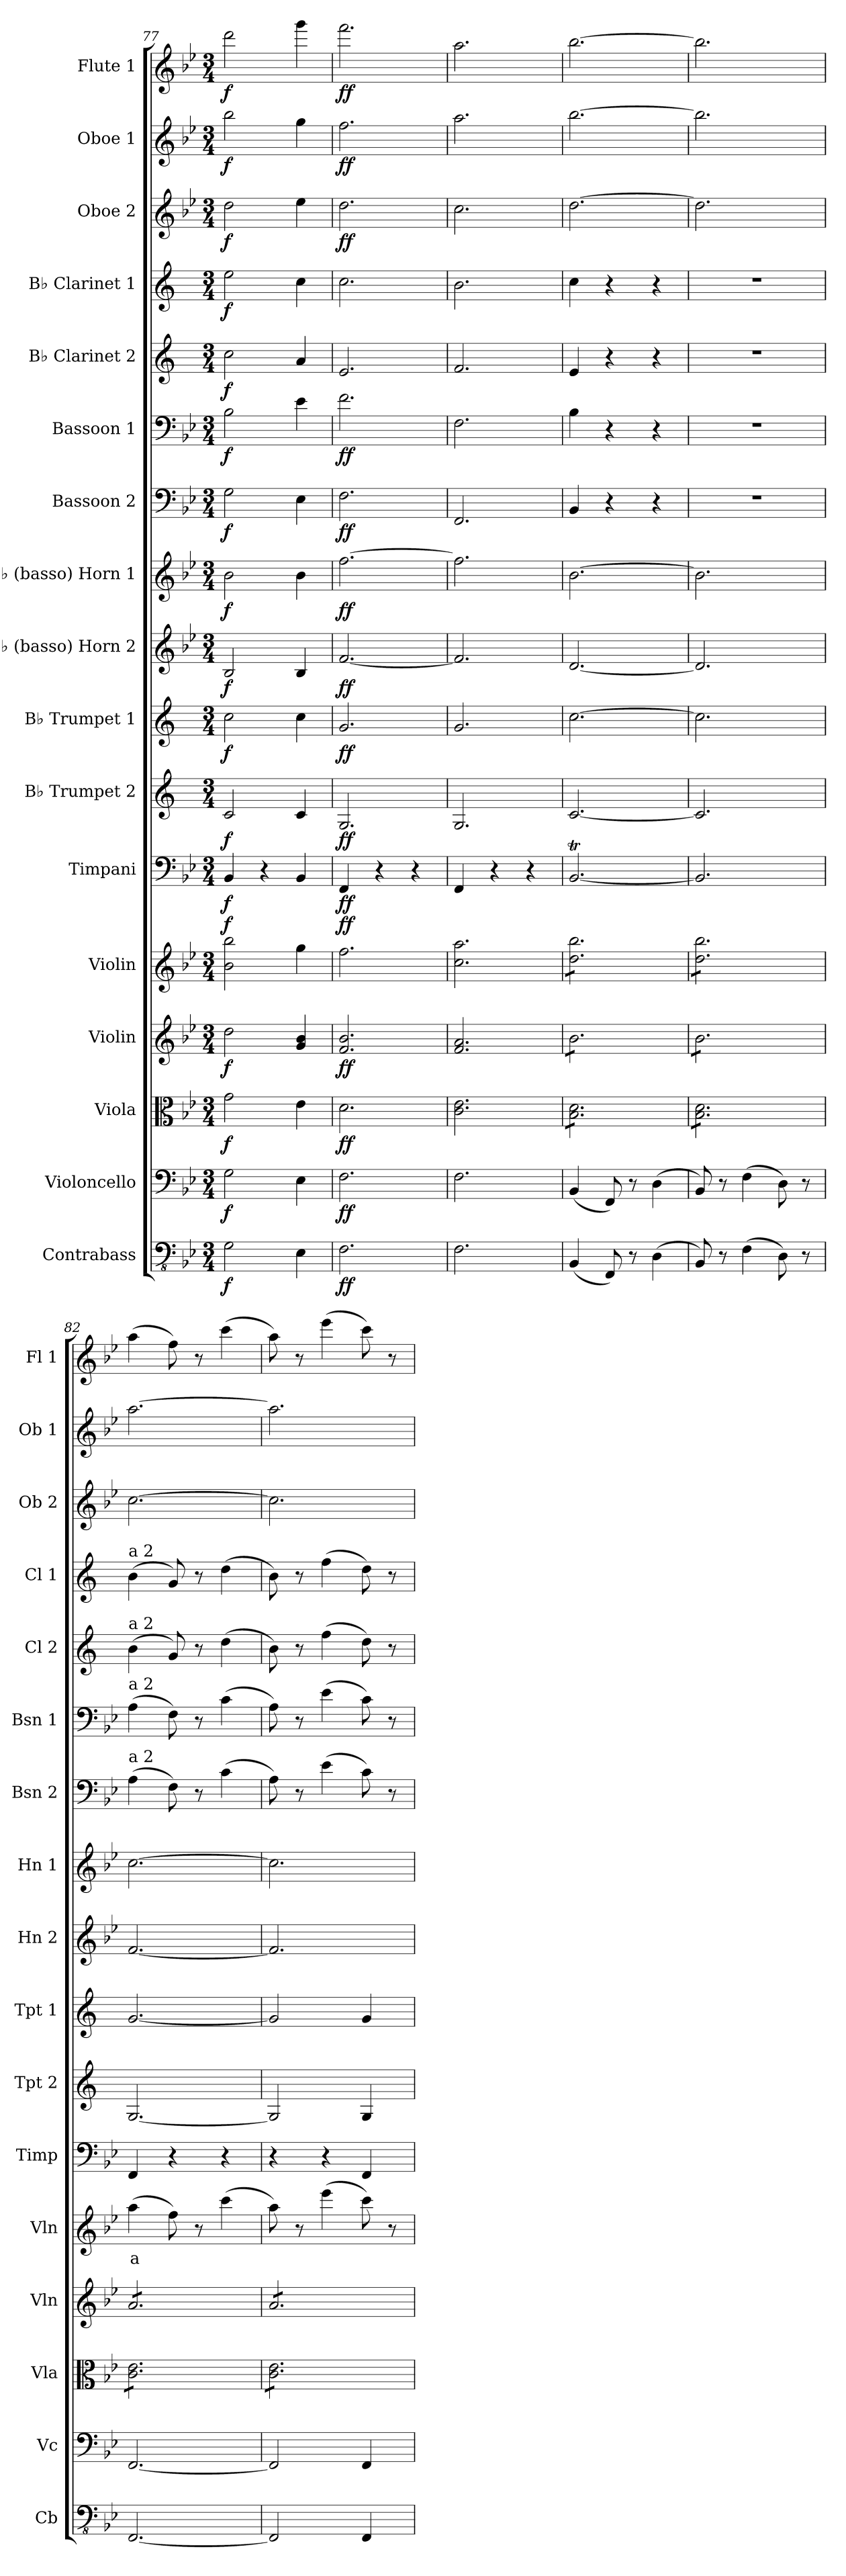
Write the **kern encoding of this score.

**kern	**dynam	**kern	**dynam	**kern	**dynam	**kern	**dynam	**kern	**text	**dynam	**kern	**dynam	**kern	**dynam	**kern	**dynam	**kern	**dynam	**kern	**dynam	**kern	**dynam	**kern	**dynam	**kern	**dynam	**kern	**dynam	**kern	**dynam	**kern	**dynam	**kern	**dynam
*part17	*part17	*part16	*part16	*part15	*part15	*part14	*part14	*part13	*part13	*part13	*part12	*part12	*part11	*part11	*part10	*part10	*part9	*part9	*part8	*part8	*part7	*part7	*part6	*part6	*part5	*part5	*part4	*part4	*part3	*part3	*part2	*part2	*part1	*part1
*staff17	*staff17	*staff16	*staff16	*staff15	*staff15	*staff14	*staff14	*staff13	*staff13	*staff13	*staff12	*staff12	*staff11	*staff11	*staff10	*staff10	*staff9	*staff9	*staff8	*staff8	*staff7	*staff7	*staff6	*staff6	*staff5	*staff5	*staff4	*staff4	*staff3	*staff3	*staff2	*staff2	*staff1	*staff1
*I"Contrabass	*	*I"Violoncello	*	*I"Viola	*	*I"Violin	*	*I"Violin	*	*	*I"Timpani	*	*I"B♭ Trumpet 2	*	*I"B♭ Trumpet 1	*	*I"B♭ (basso) Horn 2	*	*I"B♭ (basso) Horn 1	*	*I"Bassoon 2	*	*I"Bassoon 1	*	*I"B♭ Clarinet 2	*	*I"B♭ Clarinet 1	*	*I"Oboe 2	*	*I"Oboe 1	*	*I"Flute 1	*
*I'Cb	*	*I'Vc	*	*I'Vla	*	*I'Vln	*	*I'Vln	*	*	*I'Timp	*	*I'Tpt 2	*	*I'Tpt 1	*	*I'Hn 2	*	*I'Hn 1	*	*I'Bsn 2	*	*I'Bsn 1	*	*I'Cl 2	*	*I'Cl 1	*	*I'Ob 2	*	*I'Ob 1	*	*I'Fl 1	*
*clefFv4	*	*clefF4	*	*clefC3	*	*clefG2	*	*clefG2	*	*	*clefF4	*	*clefG2	*	*clefG2	*	*clefG2	*	*clefG2	*	*clefF4	*	*clefF4	*	*clefG2	*	*clefG2	*	*clefG2	*	*clefG2	*	*clefG2	*
*	*	*	*	*	*	*	*	*	*	*	*	*	*ITrd1c2	*	*ITrd1c2	*	*ITrd8c14	*	*ITrd8c14	*	*	*	*	*	*ITrd1c2	*	*ITrd1c2	*	*	*	*	*	*	*
*k[b-e-]	*	*k[b-e-]	*	*k[b-e-]	*	*k[b-e-]	*	*k[b-e-]	*	*	*k[b-e-]	*	*k[b-e-]	*	*k[b-e-]	*	*k[b-e-]	*	*k[b-e-]	*	*k[b-e-]	*	*k[b-e-]	*	*k[b-e-]	*	*k[b-e-]	*	*k[b-e-]	*	*k[b-e-]	*	*k[b-e-]	*
*M3/4	*	*M3/4	*	*M3/4	*	*M3/4	*	*M3/4	*	*	*M3/4	*	*M3/4	*	*M3/4	*	*M3/4	*	*M3/4	*	*M3/4	*	*M3/4	*	*M3/4	*	*M3/4	*	*M3/4	*	*M3/4	*	*M3/4	*
=77	=77	=77	=77	=77	=77	=77	=77	=77	=77	=77	=77	=77	=77	=77	=77	=77	=77	=77	=77	=77	=77	=77	=77	=77	=77	=77	=77	=77	=77	=77	=77	=77	=77	=77
!	!LO:DY:b	!	!LO:DY:b	!	!LO:DY:b	!	!LO:DY:b	!	!	!LO:DY:b	!	!LO:DY:b	!	!LO:DY:b	!	!LO:DY:b	!	!LO:DY:b	!	!LO:DY:b	!	!LO:DY:b	!	!LO:DY:b	!	!LO:DY:b	!	!LO:DY:b	!	!LO:DY:b	!	!LO:DY:b	!	!LO:DY:b
2GG\	f	2G\	f	2g\	f	2dd\	f	2b-\ 2bb-\	.	f	4BB-/	f	2B-/	f	2b-\	f	2BB-/	f	2B-\	f	2G\	f	2B-\	f	2b-\	f	2dd\	f	2dd\	f	2bb-\	f	2ddd\	f
.	.	.	.	.	.	.	.	.	.	.	4r	.	.	.	.	.	.	.	.	.	.	.	.	.	.	.	.	.	.	.	.	.	.	.
4EE-\	.	4E-\	.	4e-\	.	4g/ 4b-/	.	4gg\	.	.	4BB-/	.	4B-/	.	4b-\	.	4BB-/	.	4B-\	.	4E-\	.	4e-\	.	4g/	.	4b-\	.	4ee-\	.	4gg\	.	4ggg\	.
=78	=78	=78	=78	=78	=78	=78	=78	=78	=78	=78	=78	=78	=78	=78	=78	=78	=78	=78	=78	=78	=78	=78	=78	=78	=78	=78	=78	=78	=78	=78	=78	=78	=78	=78
!	!LO:DY:b	!	!LO:DY:b	!	!LO:DY:b	!	!LO:DY:b	!	!	!LO:DY:b	!	!LO:DY:b	!	!LO:DY:b	!	!LO:DY:b	!	!LO:DY:b	!	!LO:DY:b	!	!LO:DY:b	!	!LO:DY:b	!	!	!	!	!	!LO:DY:b	!	!LO:DY:b	!	!LO:DY:b
2.FF\	ff	2.F\	ff	2.d\	ff	2.f/ 2.b-/	ff	2.ff\	.	ff	4FF/	ff	2.F/	ff	2.f/	ff	[2.F/	ff	[2.f\	ff	2.F\	ff	2.f\	ff	2.d/	.	2.b-\	.	2.dd\	ff	2.ff\	ff	2.fff\	ff
.	.	.	.	.	.	.	.	.	.	.	4r	.	.	.	.	.	.	.	.	.	.	.	.	.	.	.	.	.	.	.	.	.	.	.
.	.	.	.	.	.	.	.	.	.	.	4r	.	.	.	.	.	.	.	.	.	.	.	.	.	.	.	.	.	.	.	.	.	.	.
=79	=79	=79	=79	=79	=79	=79	=79	=79	=79	=79	=79	=79	=79	=79	=79	=79	=79	=79	=79	=79	=79	=79	=79	=79	=79	=79	=79	=79	=79	=79	=79	=79	=79	=79
2.FF\	.	2.F\	.	2.c\ 2.e-\	.	2.f/ 2.a/	.	2.cc\ 2.aa\	.	.	4FF/	.	2.F/	.	2.f/	.	2.F/]	.	2.f\]	.	2.FF/	.	2.F\	.	2.e-/	.	2.a\	.	2.cc\	.	2.aa\	.	2.aa\	.
.	.	.	.	.	.	.	.	.	.	.	4r	.	.	.	.	.	.	.	.	.	.	.	.	.	.	.	.	.	.	.	.	.	.	.
.	.	.	.	.	.	.	.	.	.	.	4r	.	.	.	.	.	.	.	.	.	.	.	.	.	.	.	.	.	.	.	.	.	.	.
=80	=80	=80	=80	=80	=80	=80	=80	=80	=80	=80	=80	=80	=80	=80	=80	=80	=80	=80	=80	=80	=80	=80	=80	=80	=80	=80	=80	=80	=80	=80	=80	=80	=80	=80
*	*	*	*	*tremolo	*	*	*	*	*	*	*	*	*	*	*	*	*	*	*	*	*	*	*	*	*	*	*	*	*	*	*	*	*	*
*	*	*	*	*	*	*tremolo	*	*	*	*	*	*	*	*	*	*	*	*	*	*	*	*	*	*	*	*	*	*	*	*	*	*	*	*
*	*	*	*	*	*	*	*	*tremolo	*	*	*	*	*	*	*	*	*	*	*	*	*	*	*	*	*	*	*	*	*	*	*	*	*	*
(<4BBB-/	.	(<4BB-/	.	8B-\ 8d\L	.	8b-\L	.	8dd\ 8bb-\L	.	.	[2.BB-T/	.	[2.B-/	.	[2.b-\	.	[2.D/	.	[2.B-\	.	4BB-/	.	4B-\	.	4d/	.	4b-\	.	[2.dd\	.	[2.bb-\	.	[2.bb-\	.
.	.	.	.	8B-\ 8d\	.	8b-\	.	8dd\ 8bb-\	.	.	.	.	.	.	.	.	.	.	.	.	.	.	.	.	.	.	.	.	.	.	.	.	.	.
8FFF/)	.	8FF/)	.	8B-\ 8d\	.	8b-\	.	8dd\ 8bb-\	.	.	.	.	.	.	.	.	.	.	.	.	4r	.	4r	.	4r	.	4r	.	.	.	.	.	.	.
8r	.	8r	.	8B-\ 8d\	.	8b-\	.	8dd\ 8bb-\	.	.	.	.	.	.	.	.	.	.	.	.	.	.	.	.	.	.	.	.	.	.	.	.	.	.
(>4DD\	.	(>4D\	.	8B-\ 8d\	.	8b-\	.	8dd\ 8bb-\	.	.	.	.	.	.	.	.	.	.	.	.	4r	.	4r	.	4r	.	4r	.	.	.	.	.	.	.
.	.	.	.	8B-\ 8d\J	.	8b-\J	.	8dd\ 8bb-\J	.	.	.	.	.	.	.	.	.	.	.	.	.	.	.	.	.	.	.	.	.	.	.	.	.	.
=81	=81	=81	=81	=81	=81	=81	=81	=81	=81	=81	=81	=81	=81	=81	=81	=81	=81	=81	=81	=81	=81	=81	=81	=81	=81	=81	=81	=81	=81	=81	=81	=81	=81	=81
8BBB-/)	.	8BB-/)	.	8B-\ 8d\L	.	8b-\L	.	8dd\ 8bb-\L	.	.	2.BB-TTT/]	.	2.B-/]	.	2.b-\]	.	2.D/]	.	2.B-\]	.	2.r	.	2.r	.	2.r	.	2.r	.	2.dd\]	.	2.bb-\]	.	2.bb-\]	.
8r	.	8r	.	8B-\ 8d\	.	8b-\	.	8dd\ 8bb-\	.	.	.	.	.	.	.	.	.	.	.	.	.	.	.	.	.	.	.	.	.	.	.	.	.	.
(>4FF\	.	(>4F\	.	8B-\ 8d\	.	8b-\	.	8dd\ 8bb-\	.	.	.	.	.	.	.	.	.	.	.	.	.	.	.	.	.	.	.	.	.	.	.	.	.	.
.	.	.	.	8B-\ 8d\	.	8b-\	.	8dd\ 8bb-\	.	.	.	.	.	.	.	.	.	.	.	.	.	.	.	.	.	.	.	.	.	.	.	.	.	.
8DD\)	.	8D\)	.	8B-\ 8d\	.	8b-\	.	8dd\ 8bb-\	.	.	.	.	.	.	.	.	.	.	.	.	.	.	.	.	.	.	.	.	.	.	.	.	.	.
8r	.	8r	.	8B-\ 8d\J	.	8b-\J	.	8dd\ 8bb-\J	.	.	.	.	.	.	.	.	.	.	.	.	.	.	.	.	.	.	.	.	.	.	.	.	.	.
*	*	*	*	*	*	*	*	*Xtremolo	*	*	*	*	*	*	*	*	*	*	*	*	*	*	*	*	*	*	*	*	*	*	*	*	*	*
=82	=82	=82	=82	=82	=82	=82	=82	=82	=82	=82	=82	=82	=82	=82	=82	=82	=82	=82	=82	=82	=82	=82	=82	=82	=82	=82	=82	=82	=82	=82	=82	=82	=82	=82
!	!	!	!	!	!	!	!	!	!	!	!	!	!	!	!	!	!	!	!	!	!	!	!	!	!	!	!LO:TX:a:t=a 2	!	!	!	!	!	!	!
!	!	!	!	!	!	!	!	!	!	!	!	!	!	!	!	!	!	!	!	!	!	!	!	!	!LO:TX:a:t=a 2	!	!	!	!	!	!	!	!	!
!	!	!	!	!	!	!	!	!	!	!	!	!	!	!	!	!	!	!	!	!	!	!	!LO:TX:a:t=a 2	!	!	!	!	!	!	!	!	!	!	!
!	!	!	!	!	!	!	!	!	!	!	!	!	!	!	!	!	!	!	!	!	!LO:TX:a:t=a 2	!	!	!	!	!	!	!	!	!	!	!	!	!
!	!	!	!	!	!	!	!	!	!LO:LY:b:color=#FF0000	!	!	!	!	!	!	!	!	!	!	!	!	!	!	!	!	!	!	!	!	!	!	!	!	!
[2.FFF/	.	[2.FF/	.	8c\ 8e-\L	.	8a/L	.	(>4aa\	a	.	4FF/	.	[2.F/	.	[2.f/	.	[2.F/	.	[2.c\	.	(>4A\	.	(>4A\	.	(>4a\	.	(>4a\	.	[2.cc\	.	[2.aa\	.	(>4aa\	.
.	.	.	.	8c\ 8e-\	.	8a/	.	.	.	.	.	.	.	.	.	.	.	.	.	.	.	.	.	.	.	.	.	.	.	.	.	.	.	.
.	.	.	.	8c\ 8e-\	.	8a/	.	8ff\)	.	.	4r	.	.	.	.	.	.	.	.	.	8F\)	.	8F\)	.	8f/)	.	8f/)	.	.	.	.	.	8ff\)	.
.	.	.	.	8c\ 8e-\	.	8a/	.	8r	.	.	.	.	.	.	.	.	.	.	.	.	8r	.	8r	.	8r	.	8r	.	.	.	.	.	8r	.
.	.	.	.	8c\ 8e-\	.	8a/	.	(>4ccc\	.	.	4r	.	.	.	.	.	.	.	.	.	(>4c\	.	(>4c\	.	(>4cc\	.	(>4cc\	.	.	.	.	.	(>4ccc\	.
.	.	.	.	8c\ 8e-\J	.	8a/J	.	.	.	.	.	.	.	.	.	.	.	.	.	.	.	.	.	.	.	.	.	.	.	.	.	.	.	.
=83	=83	=83	=83	=83	=83	=83	=83	=83	=83	=83	=83	=83	=83	=83	=83	=83	=83	=83	=83	=83	=83	=83	=83	=83	=83	=83	=83	=83	=83	=83	=83	=83	=83	=83
2FFF/]	.	2FF/]	.	8c\ 8e-\L	.	8a/L	.	8aa\)	.	.	4r	.	2F/]	.	2f/]	.	2.F/]	.	2.c\]	.	8A\)	.	8A\)	.	8a\)	.	8a\)	.	2.cc\]	.	2.aa\]	.	8aa\)	.
.	.	.	.	8c\ 8e-\	.	8a/	.	8r	.	.	.	.	.	.	.	.	.	.	.	.	8r	.	8r	.	8r	.	8r	.	.	.	.	.	8r	.
.	.	.	.	8c\ 8e-\	.	8a/	.	(>4eee-\	.	.	4r	.	.	.	.	.	.	.	.	.	(>4e-\	.	(>4e-\	.	(>4ee-\	.	(>4ee-\	.	.	.	.	.	(>4eee-\	.
.	.	.	.	8c\ 8e-\	.	8a/	.	.	.	.	.	.	.	.	.	.	.	.	.	.	.	.	.	.	.	.	.	.	.	.	.	.	.	.
4FFF/	.	4FF/	.	8c\ 8e-\	.	8a/	.	8ccc\)	.	.	4FF/	.	4F/	.	4f/	.	.	.	.	.	8c\)	.	8c\)	.	8cc\)	.	8cc\)	.	.	.	.	.	8ccc\)	.
.	.	.	.	8c\ 8e-\J	.	8a/J	.	8r	.	.	.	.	.	.	.	.	.	.	.	.	8r	.	8r	.	8r	.	8r	.	.	.	.	.	8r	.
*	*	*	*	*	*	*Xtremolo	*	*	*	*	*	*	*	*	*	*	*	*	*	*	*	*	*	*	*	*	*	*	*	*	*	*	*	*
*	*	*	*	*Xtremolo	*	*	*	*	*	*	*	*	*	*	*	*	*	*	*	*	*	*	*	*	*	*	*	*	*	*	*	*	*	*
=	=	=	=	=	=	=	=	=	=	=	=	=	=	=	=	=	=	=	=	=	=	=	=	=	=	=	=	=	=	=	=	=	=	=
*-	*-	*-	*-	*-	*-	*-	*-	*-	*-	*-	*-	*-	*-	*-	*-	*-	*-	*-	*-	*-	*-	*-	*-	*-	*-	*-	*-	*-	*-	*-	*-	*-	*-	*-
